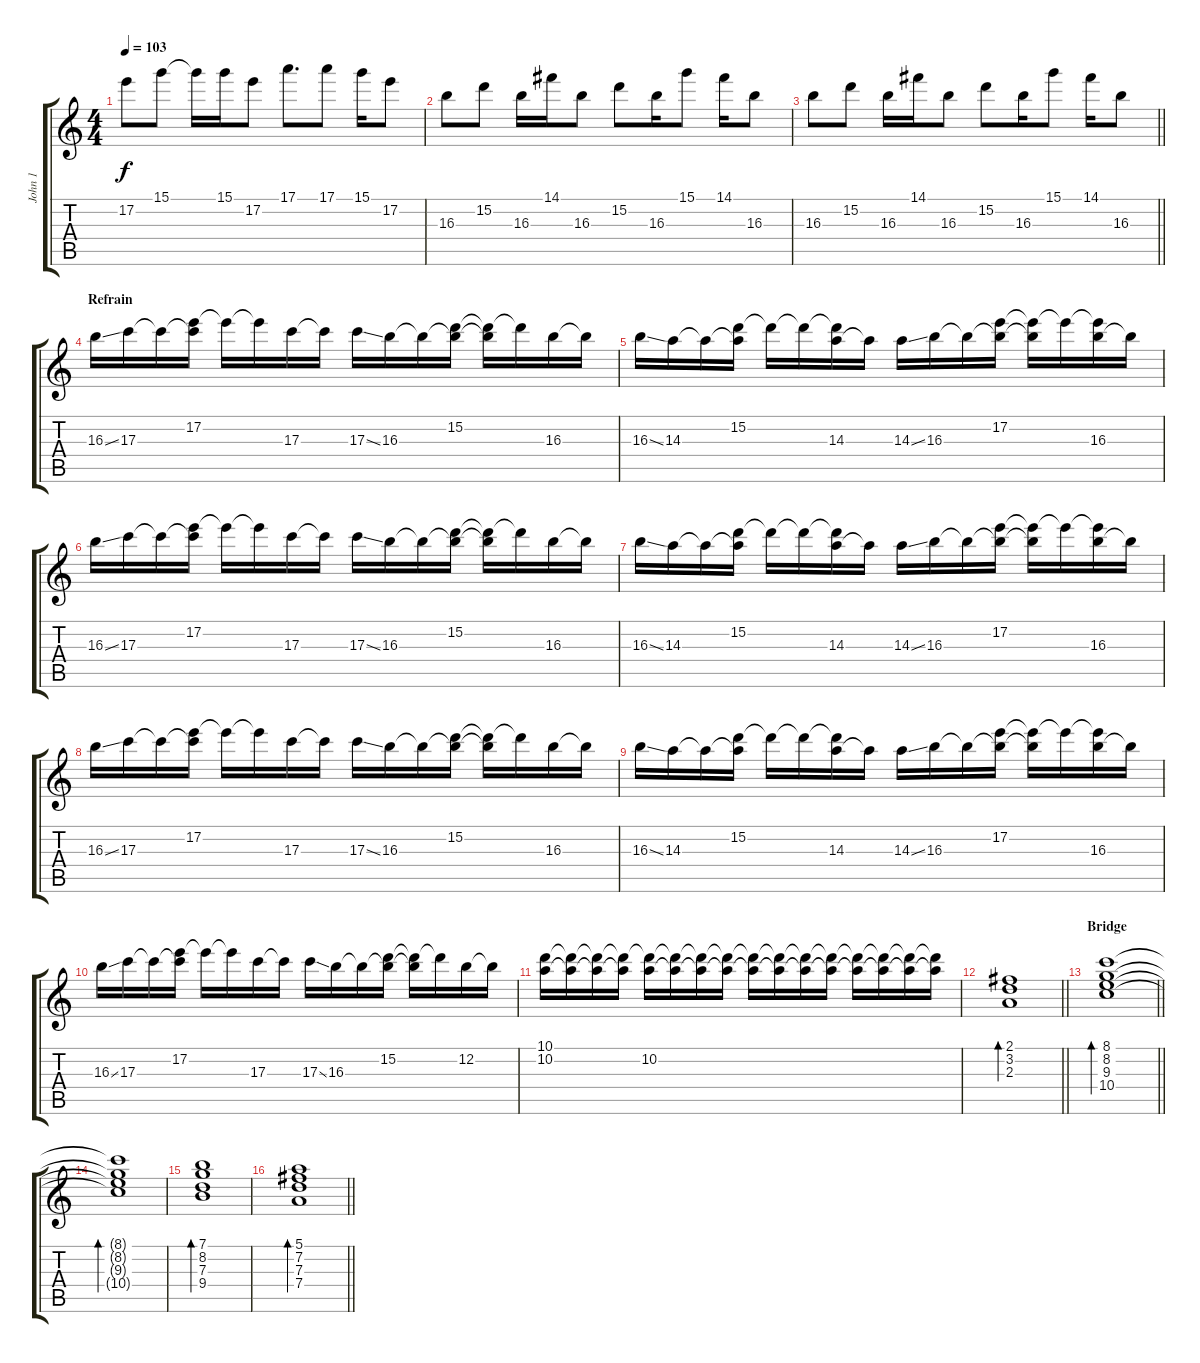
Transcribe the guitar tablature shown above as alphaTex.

\track ("John 1" "John 1") {instrument acousticguitarsteel}
\staff {score tabs}
\tuning (E4 B3 G3 D3 A2 E2) {hide}
\ts (4 4)
\tempo 103
\clef g2
\ks c
17.2.8{dy f} 15.1.8 15.1{t}.16 15.1.16 17.2.8 17.1.8{d} 17.1.8 15.1.16 17.2.8 |
16.3.8 15.2.8 16.3.16 14.1.16 16.3.8 15.2.8 16.3.16 15.1.8 14.1.16 16.3.8 |
\barLineRight lightlight
16.3.8 15.2.8 16.3.16 14.1.16 16.3.8 15.2.8 16.3.16 15.1.8 14.1.16 16.3.8 |
\section ("" "Refrain")
16.3{ss}.16 17.3.16 17.3{t}.16 (17.2 17.3{t}).16 17.2{t}.16 17.2{t}.16 17.3.16 17.3{t}.16 17.3{ss}.16 16.3.16 16.3{t}.16 (15.2 16.3{t}).16 (15.2{t} 16.3{t}).16 15.2{t}.16 16.3.16 16.3{t}.16 |
16.3{ss}.16 14.3.16 14.3{t}.16 (15.2 14.3{t}).16 15.2{t}.16 15.2{t}.16 (15.2{t} 14.3).16 14.3{t}.16 14.3{ss}.16 16.3.16 16.3{t}.16 (17.2 16.3{t}).16 (17.2{t} 16.3{t}).16 17.2{t}.16 (17.2{t} 16.3).16 16.3{t}.16 |
16.3{ss}.16 17.3.16 17.3{t}.16 (17.2 17.3{t}).16 17.2{t}.16 17.2{t}.16 17.3.16 17.3{t}.16 17.3{ss}.16 16.3.16 16.3{t}.16 (15.2 16.3{t}).16 (15.2{t} 16.3{t}).16 15.2{t}.16 16.3.16 16.3{t}.16 |
16.3{ss}.16 14.3.16 14.3{t}.16 (15.2 14.3{t}).16 15.2{t}.16 15.2{t}.16 (15.2{t} 14.3).16 14.3{t}.16 14.3{ss}.16 16.3.16 16.3{t}.16 (17.2 16.3{t}).16 (17.2{t} 16.3{t}).16 17.2{t}.16 (17.2{t} 16.3).16 16.3{t}.16 |
16.3{ss}.16 17.3.16 17.3{t}.16 (17.2 17.3{t}).16 17.2{t}.16 17.2{t}.16 17.3.16 17.3{t}.16 17.3{ss}.16 16.3.16 16.3{t}.16 (15.2 16.3{t}).16 (15.2{t} 16.3{t}).16 15.2{t}.16 16.3.16 16.3{t}.16 |
16.3{ss}.16 14.3.16 14.3{t}.16 (15.2 14.3{t}).16 15.2{t}.16 15.2{t}.16 (15.2{t} 14.3).16 14.3{t}.16 14.3{ss}.16 16.3.16 16.3{t}.16 (17.2 16.3{t}).16 (17.2{t} 16.3{t}).16 17.2{t}.16 (17.2{t} 16.3).16 16.3{t}.16 |
16.3{ss}.16 17.3.16 17.3{t}.16 (17.2 17.3{t}).16 17.2{t}.16 17.2{t}.16 17.3.16 17.3{t}.16 17.3{ss}.16 16.3.16 16.3{t}.16 (15.2 16.3{t}).16 (15.2{t} 16.3{t}).16 15.2{t}.16 12.2.16 12.2{t}.16 |
(10.1 10.2).16 (10.1{t} 10.2{t}).16 (10.1{t} 10.2{t}).16 (10.1{t} 10.2{t}).16 (10.1{t} 10.2).16 (10.1{t} 10.2{t}).16 (10.1{t} 10.2{t}).16 (10.1{t} 10.2{t}).16 (10.1{t} 10.2{t}).16 (10.1{t} 10.2{t}).16 (10.1{t} 10.2{t}).16 (10.1{t} 10.2{t}).16 (10.1{t} 10.2{t}).16 (10.1{t} 10.2{t}).16 (10.1{t} 10.2{t}).16 (10.1{t} 10.2{t}).16 |
\barLineRight lightlight
(2.1 3.2 2.3).1{bd 240} |
\section ("" "Bridge")
\barLineRight lightlight
(8.1 8.2 9.3 10.4).1{bd 240} |
(8.1{t} 8.2{t} 9.3{t} 10.4{t}).1{bd 240} |
(7.1 8.2 7.3 9.4).1{bd 240} |
\barLineRight lightlight
(5.1 7.2 7.3 7.4).1{bd 240}
